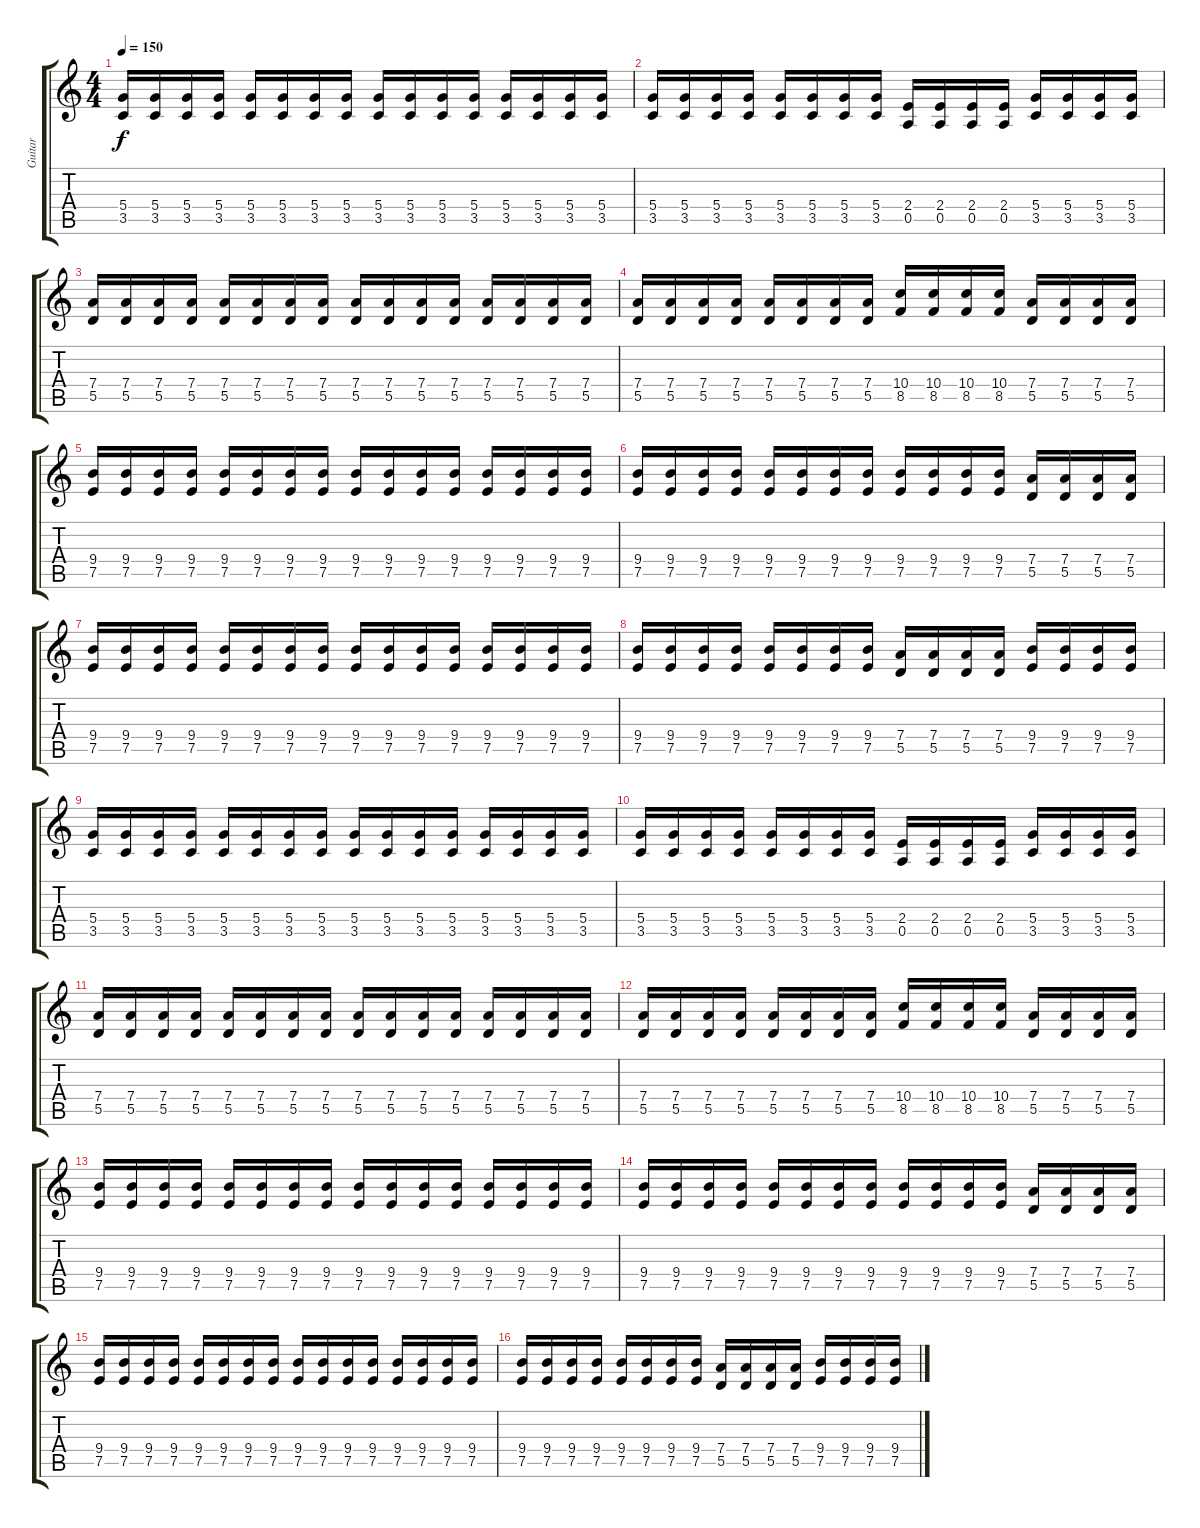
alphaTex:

\track ("Guitar" "Guitar") {instrument distortionguitar}
\staff {score tabs}
\tuning (E4 B3 G3 D3 A2 E2) {hide}
\ts (4 4)
\tempo 150
\clef g2
\ks c
(5.4 3.5).16{dy f} (5.4 3.5).16 (5.4 3.5).16 (5.4 3.5).16 (5.4 3.5).16 (5.4 3.5).16 (5.4 3.5).16 (5.4 3.5).16 (5.4 3.5).16 (5.4 3.5).16 (5.4 3.5).16 (5.4 3.5).16 (5.4 3.5).16 (5.4 3.5).16 (5.4 3.5).16 (5.4 3.5).16 |
(5.4 3.5).16 (5.4 3.5).16 (5.4 3.5).16 (5.4 3.5).16 (5.4 3.5).16 (5.4 3.5).16 (5.4 3.5).16 (5.4 3.5).16 (2.4 0.5).16 (2.4 0.5).16 (2.4 0.5).16 (2.4 0.5).16 (5.4 3.5).16 (5.4 3.5).16 (5.4 3.5).16 (5.4 3.5).16 |
(7.4 5.5).16 (7.4 5.5).16 (7.4 5.5).16 (7.4 5.5).16 (7.4 5.5).16 (7.4 5.5).16 (7.4 5.5).16 (7.4 5.5).16 (7.4 5.5).16 (7.4 5.5).16 (7.4 5.5).16 (7.4 5.5).16 (7.4 5.5).16 (7.4 5.5).16 (7.4 5.5).16 (7.4 5.5).16 |
(7.4 5.5).16 (7.4 5.5).16 (7.4 5.5).16 (7.4 5.5).16 (7.4 5.5).16 (7.4 5.5).16 (7.4 5.5).16 (7.4 5.5).16 (10.4 8.5).16 (10.4 8.5).16 (10.4 8.5).16 (10.4 8.5).16 (7.4 5.5).16 (7.4 5.5).16 (7.4 5.5).16 (7.4 5.5).16 |
(9.4 7.5).16 (9.4 7.5).16 (9.4 7.5).16 (9.4 7.5).16 (9.4 7.5).16 (9.4 7.5).16 (9.4 7.5).16 (9.4 7.5).16 (9.4 7.5).16 (9.4 7.5).16 (9.4 7.5).16 (9.4 7.5).16 (9.4 7.5).16 (9.4 7.5).16 (9.4 7.5).16 (9.4 7.5).16 |
(9.4 7.5).16 (9.4 7.5).16 (9.4 7.5).16 (9.4 7.5).16 (9.4 7.5).16 (9.4 7.5).16 (9.4 7.5).16 (9.4 7.5).16 (9.4 7.5).16 (9.4 7.5).16 (9.4 7.5).16 (9.4 7.5).16 (7.4 5.5).16 (7.4 5.5).16 (7.4 5.5).16 (7.4 5.5).16 |
(9.4 7.5).16 (9.4 7.5).16 (9.4 7.5).16 (9.4 7.5).16 (9.4 7.5).16 (9.4 7.5).16 (9.4 7.5).16 (9.4 7.5).16 (9.4 7.5).16 (9.4 7.5).16 (9.4 7.5).16 (9.4 7.5).16 (9.4 7.5).16 (9.4 7.5).16 (9.4 7.5).16 (9.4 7.5).16 |
(9.4 7.5).16 (9.4 7.5).16 (9.4 7.5).16 (9.4 7.5).16 (9.4 7.5).16 (9.4 7.5).16 (9.4 7.5).16 (9.4 7.5).16 (7.4 5.5).16 (7.4 5.5).16 (7.4 5.5).16 (7.4 5.5).16 (9.4 7.5).16 (9.4 7.5).16 (9.4 7.5).16 (9.4 7.5).16 |
(5.4 3.5).16 (5.4 3.5).16 (5.4 3.5).16 (5.4 3.5).16 (5.4 3.5).16 (5.4 3.5).16 (5.4 3.5).16 (5.4 3.5).16 (5.4 3.5).16 (5.4 3.5).16 (5.4 3.5).16 (5.4 3.5).16 (5.4 3.5).16 (5.4 3.5).16 (5.4 3.5).16 (5.4 3.5).16 |
(5.4 3.5).16 (5.4 3.5).16 (5.4 3.5).16 (5.4 3.5).16 (5.4 3.5).16 (5.4 3.5).16 (5.4 3.5).16 (5.4 3.5).16 (2.4 0.5).16 (2.4 0.5).16 (2.4 0.5).16 (2.4 0.5).16 (5.4 3.5).16 (5.4 3.5).16 (5.4 3.5).16 (5.4 3.5).16 |
(7.4 5.5).16 (7.4 5.5).16 (7.4 5.5).16 (7.4 5.5).16 (7.4 5.5).16 (7.4 5.5).16 (7.4 5.5).16 (7.4 5.5).16 (7.4 5.5).16 (7.4 5.5).16 (7.4 5.5).16 (7.4 5.5).16 (7.4 5.5).16 (7.4 5.5).16 (7.4 5.5).16 (7.4 5.5).16 |
(7.4 5.5).16 (7.4 5.5).16 (7.4 5.5).16 (7.4 5.5).16 (7.4 5.5).16 (7.4 5.5).16 (7.4 5.5).16 (7.4 5.5).16 (10.4 8.5).16 (10.4 8.5).16 (10.4 8.5).16 (10.4 8.5).16 (7.4 5.5).16 (7.4 5.5).16 (7.4 5.5).16 (7.4 5.5).16 |
(9.4 7.5).16 (9.4 7.5).16 (9.4 7.5).16 (9.4 7.5).16 (9.4 7.5).16 (9.4 7.5).16 (9.4 7.5).16 (9.4 7.5).16 (9.4 7.5).16 (9.4 7.5).16 (9.4 7.5).16 (9.4 7.5).16 (9.4 7.5).16 (9.4 7.5).16 (9.4 7.5).16 (9.4 7.5).16 |
(9.4 7.5).16 (9.4 7.5).16 (9.4 7.5).16 (9.4 7.5).16 (9.4 7.5).16 (9.4 7.5).16 (9.4 7.5).16 (9.4 7.5).16 (9.4 7.5).16 (9.4 7.5).16 (9.4 7.5).16 (9.4 7.5).16 (7.4 5.5).16 (7.4 5.5).16 (7.4 5.5).16 (7.4 5.5).16 |
(9.4 7.5).16 (9.4 7.5).16 (9.4 7.5).16 (9.4 7.5).16 (9.4 7.5).16 (9.4 7.5).16 (9.4 7.5).16 (9.4 7.5).16 (9.4 7.5).16 (9.4 7.5).16 (9.4 7.5).16 (9.4 7.5).16 (9.4 7.5).16 (9.4 7.5).16 (9.4 7.5).16 (9.4 7.5).16 |
(9.4 7.5).16 (9.4 7.5).16 (9.4 7.5).16 (9.4 7.5).16 (9.4 7.5).16 (9.4 7.5).16 (9.4 7.5).16 (9.4 7.5).16 (7.4 5.5).16 (7.4 5.5).16 (7.4 5.5).16 (7.4 5.5).16 (9.4 7.5).16 (9.4 7.5).16 (9.4 7.5).16 (9.4 7.5).16
